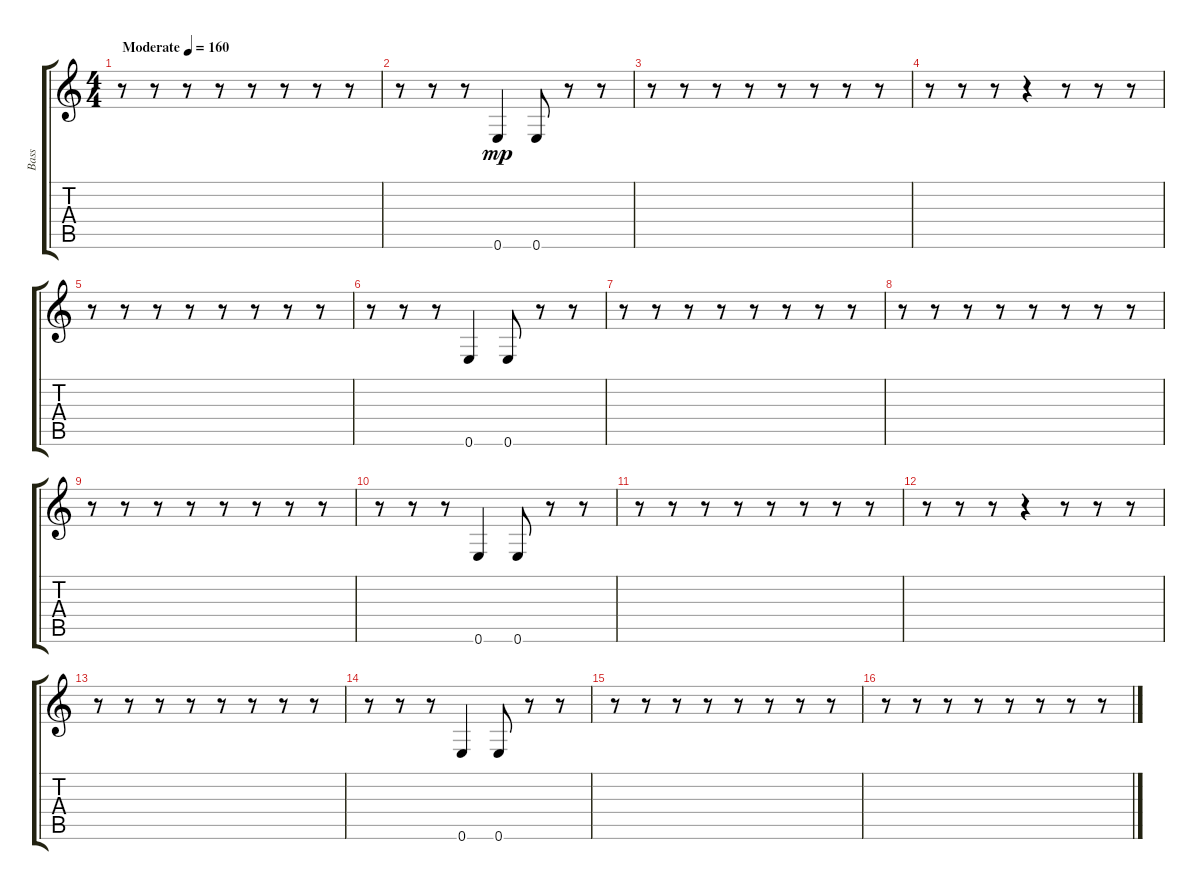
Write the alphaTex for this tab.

\track ("Bass" "Bass") {instrument electricbassfinger}
\staff {score tabs}
\tuning (E4 B3 G3 D3 A2 E2) {hide}
\ts (4 4)
\tempo (160 "Moderate")
\clef g2
\ks c
r.8{dy mp instrument electricbassfinger} r.8 r.8 r.8 r.8 r.8 r.8 r.8 |
r.8 r.8 r.8 0.6.4 0.6.8 r.8 r.8 |
r.8 r.8 r.8 r.8 r.8 r.8 r.8 r.8 |
r.8 r.8 r.8 r.4 r.8 r.8 r.8 |
r.8 r.8 r.8 r.8 r.8 r.8 r.8 r.8 |
r.8 r.8 r.8 0.6.4 0.6.8 r.8 r.8 |
r.8 r.8 r.8 r.8 r.8 r.8 r.8 r.8 |
r.8 r.8 r.8 r.8 r.8 r.8 r.8 r.8 |
r.8 r.8 r.8 r.8 r.8 r.8 r.8 r.8 |
r.8 r.8 r.8 0.6.4 0.6.8 r.8 r.8 |
r.8 r.8 r.8 r.8 r.8 r.8 r.8 r.8 |
r.8 r.8 r.8 r.4 r.8 r.8 r.8 |
r.8 r.8 r.8 r.8 r.8 r.8 r.8 r.8 |
r.8 r.8 r.8 0.6.4 0.6.8 r.8 r.8 |
r.8 r.8 r.8 r.8 r.8 r.8 r.8 r.8 |
r.8 r.8 r.8 r.8 r.8 r.8 r.8 r.8
